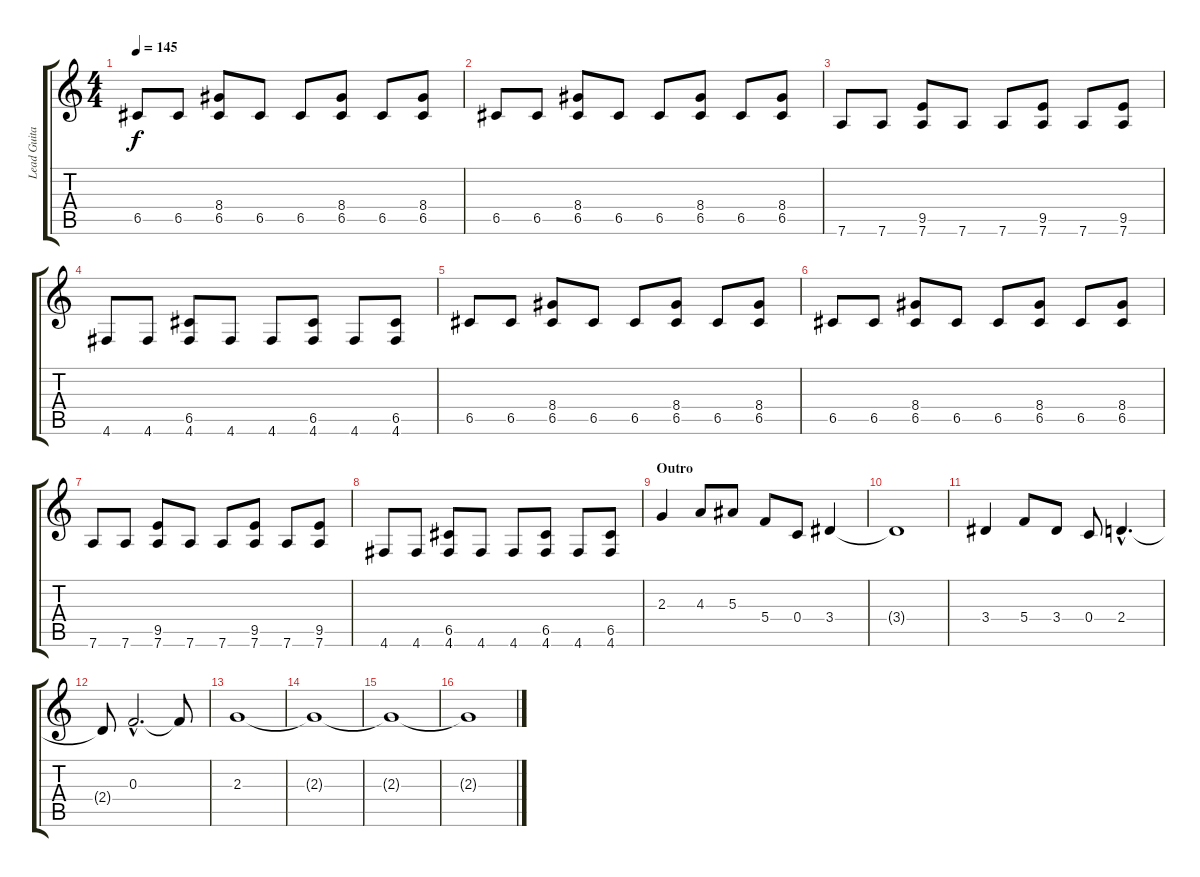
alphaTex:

\track ("Lead Guitar" "Lead Guita") {instrument distortionguitar}
\staff {score tabs}
\tuning (D4 A3 F3 C3 G2 D2) {hide}
\ts (4 4)
\tempo 145
\clef g2
\ks c
6.5.8{dy f} 6.5.8 (8.4 6.5).8 6.5.8 6.5.8 (8.4 6.5).8 6.5.8 (8.4 6.5).8 |
6.5.8 6.5.8 (8.4 6.5).8 6.5.8 6.5.8 (8.4 6.5).8 6.5.8 (8.4 6.5).8 |
7.6.8 7.6.8 (9.5 7.6).8 7.6.8 7.6.8 (9.5 7.6).8 7.6.8 (9.5 7.6).8 |
4.6.8 4.6.8 (6.5 4.6).8 4.6.8 4.6.8 (6.5 4.6).8 4.6.8 (6.5 4.6).8 |
6.5.8 6.5.8 (8.4 6.5).8 6.5.8 6.5.8 (8.4 6.5).8 6.5.8 (8.4 6.5).8 |
6.5.8 6.5.8 (8.4 6.5).8 6.5.8 6.5.8 (8.4 6.5).8 6.5.8 (8.4 6.5).8 |
7.6.8 7.6.8 (9.5 7.6).8 7.6.8 7.6.8 (9.5 7.6).8 7.6.8 (9.5 7.6).8 |
4.6.8 4.6.8 (6.5 4.6).8 4.6.8 4.6.8 (6.5 4.6).8 4.6.8 (6.5 4.6).8 |
\section ("" "Outro")
2.3.4 4.3.8 5.3.8 5.4.8 0.4.8 3.4.4 |
3.4{t}.1 |
3.4.4 5.4.8 3.4.8 0.4.8 2.4{hac}.4{d} |
2.4{t}.8 0.3{hac}.2{d} 0.3{t}.8 |
2.3.1 |
2.3{t}.1 |
2.3{t}.1 |
2.3{t}.1
